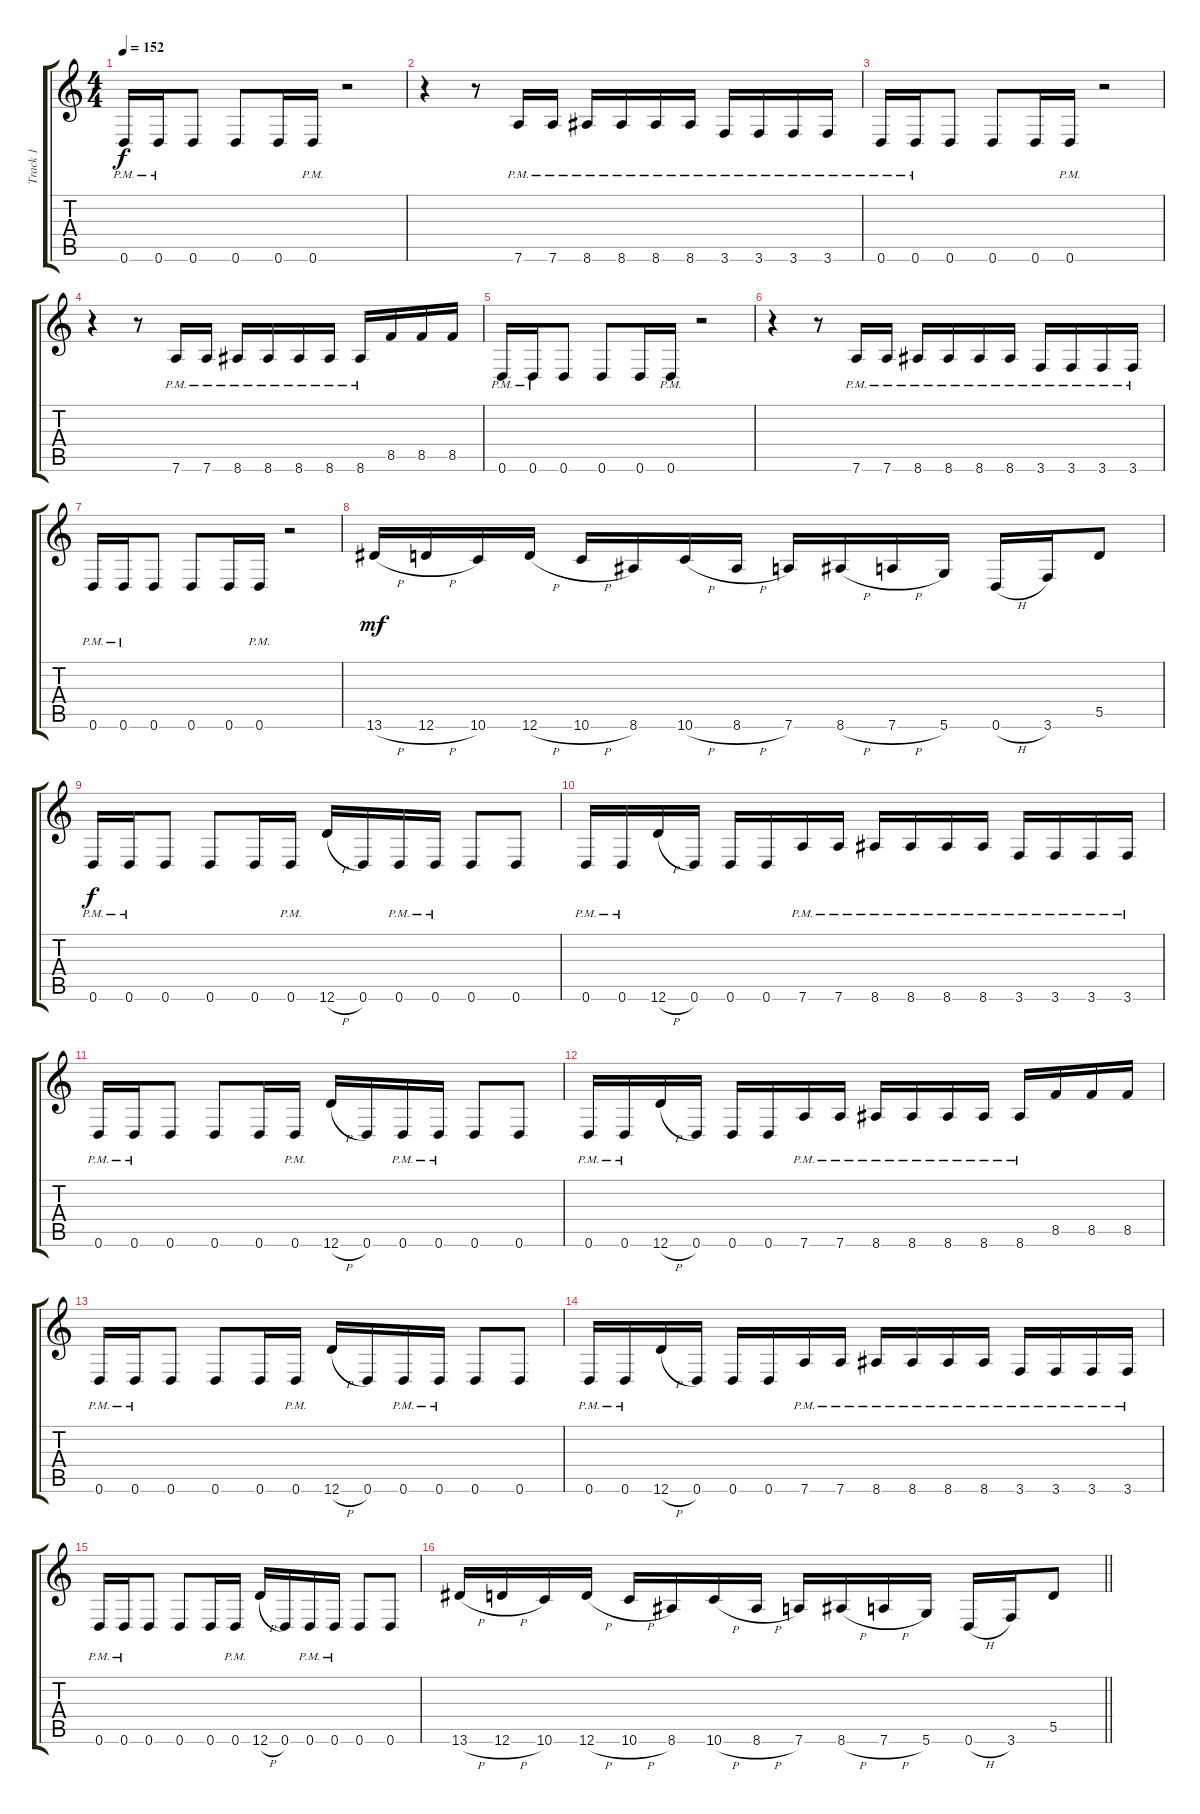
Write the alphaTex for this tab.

\track ("Track 1" "Track 1") {instrument distortionguitar}
\staff {score tabs}
\tuning (E4 B3 G3 D3 A2 D2) {hide}
\ts (4 4)
\tempo 152
\clef g2
\ks c
0.6{pm}.16{dy f} 0.6{pm}.16 0.6.8 0.6.8 0.6.16 0.6{pm}.16 r.2 |
r.4 r.8 7.6{pm}.16 7.6{pm}.16 8.6{pm}.16 8.6{pm}.16 8.6{pm}.16 8.6{pm}.16 3.6{pm}.16 3.6{pm}.16 3.6{pm}.16 3.6{pm}.16 |
0.6{pm}.16 0.6{pm}.16 0.6.8 0.6.8 0.6.16 0.6{pm}.16 r.2 |
r.4 r.8 7.6{pm}.16 7.6{pm}.16 8.6{pm}.16 8.6{pm}.16 8.6{pm}.16 8.6{pm}.16 8.6{pm}.16 8.5.16 8.5.16 8.5.16 |
0.6{pm}.16 0.6{pm}.16 0.6.8 0.6.8 0.6.16 0.6{pm}.16 r.2 |
r.4 r.8 7.6{pm}.16 7.6{pm}.16 8.6{pm}.16 8.6{pm}.16 8.6{pm}.16 8.6{pm}.16 3.6{pm}.16 3.6{pm}.16 3.6{pm}.16 3.6{pm}.16 |
0.6{pm}.16 0.6{pm}.16 0.6.8 0.6.8 0.6.16 0.6{pm}.16 r.2 |
13.6{h}.16{dy mf} 12.6{h}.16 10.6.16 12.6{h}.16 10.6{h}.16 8.6.16 10.6{h}.16 8.6{h}.16 7.6.16 8.6{h}.16 7.6{h}.16 5.6.16 0.6{h}.16 3.6.16 5.5.8 |
0.6{pm}.16{dy f} 0.6{pm}.16 0.6.8 0.6.8 0.6.16 0.6{pm}.16 12.6{h}.16 0.6.16 0.6{pm}.16 0.6{pm}.16 0.6.8 0.6.8 |
0.6{pm}.16 0.6{pm}.16 12.6{h}.16 0.6.16 0.6.16 0.6.16 7.6{pm}.16 7.6{pm}.16 8.6{pm}.16 8.6{pm}.16 8.6{pm}.16 8.6{pm}.16 3.6{pm}.16 3.6{pm}.16 3.6{pm}.16 3.6{pm}.16 |
0.6{pm}.16 0.6{pm}.16 0.6.8 0.6.8 0.6.16 0.6{pm}.16 12.6{h}.16 0.6.16 0.6{pm}.16 0.6{pm}.16 0.6.8 0.6.8 |
0.6{pm}.16 0.6{pm}.16 12.6{h}.16 0.6.16 0.6.16 0.6.16 7.6{pm}.16 7.6{pm}.16 8.6{pm}.16 8.6{pm}.16 8.6{pm}.16 8.6{pm}.16 8.6{pm}.16 8.5.16 8.5.16 8.5.16 |
0.6{pm}.16 0.6{pm}.16 0.6.8 0.6.8 0.6.16 0.6{pm}.16 12.6{h}.16 0.6.16 0.6{pm}.16 0.6{pm}.16 0.6.8 0.6.8 |
0.6{pm}.16 0.6{pm}.16 12.6{h}.16 0.6.16 0.6.16 0.6.16 7.6{pm}.16 7.6{pm}.16 8.6{pm}.16 8.6{pm}.16 8.6{pm}.16 8.6{pm}.16 3.6{pm}.16 3.6{pm}.16 3.6{pm}.16 3.6{pm}.16 |
0.6{pm}.16 0.6{pm}.16 0.6.8 0.6.8 0.6.16 0.6{pm}.16 12.6{h}.16 0.6.16 0.6{pm}.16 0.6{pm}.16 0.6.8 0.6.8 |
\barLineRight lightlight
13.6{h}.16 12.6{h}.16 10.6.16 12.6{h}.16 10.6{h}.16 8.6.16 10.6{h}.16 8.6{h}.16 7.6.16 8.6{h}.16 7.6{h}.16 5.6.16 0.6{h}.16 3.6.16 5.5.8
